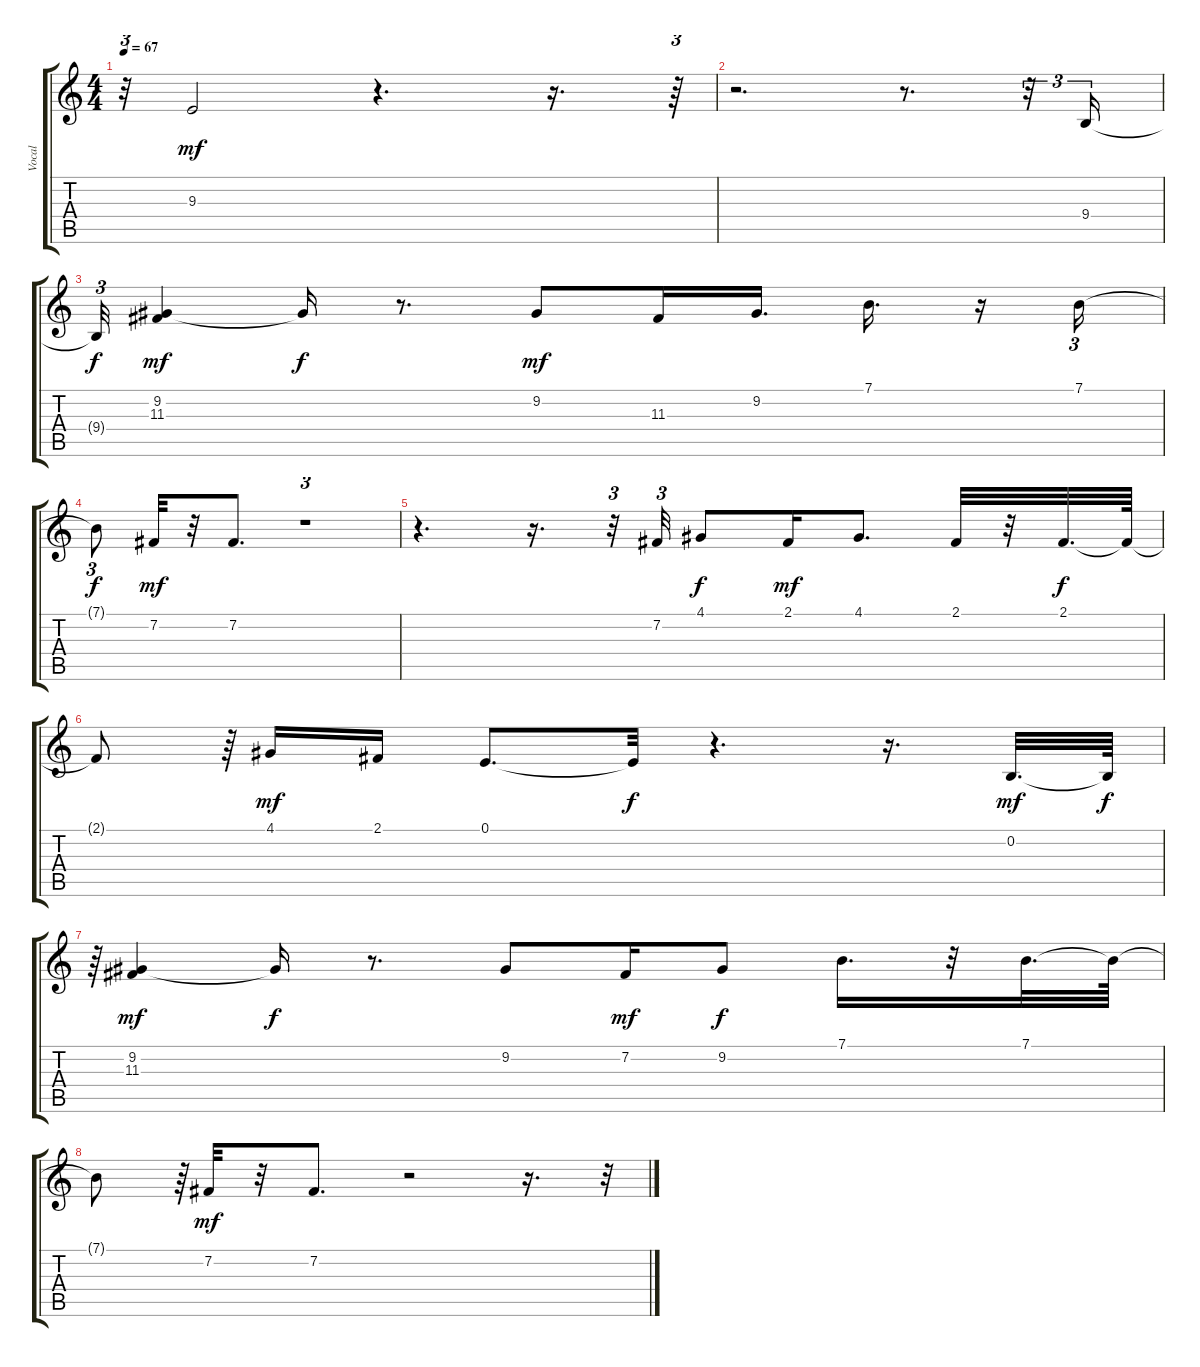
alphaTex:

\track ("Vocal" "Vocal") {instrument voiceoohs}
\staff {score tabs}
\tuning (E4 B3 G3 D3 A2 E2) {hide}
\ts (4 4)
\tempo 67
\clef g2
\ks c
r.32{tu (3 2) dy mp} 9.3.2{dy mf} r.4{d} r.16{d} r.64{tu (3 2)} |
r.2{d} r.8{d} r.32{tu (3 2)} 9.4.16{tu (3 2)} |
9.4{t}.32{tu (3 2) dy f} (9.2 11.3).4{dy mf} 9.2{t}.16{dy f} r.8{d} 9.2.8{dy mf} 11.3.16 9.2.16{d} 7.1.16{d} r.16 7.1.16{tu (3 2)} |
7.1{t}.8{tu (3 2) dy f} 7.2.32{dy mf} r.32 7.2.8{d} r.1{tu (3 2)} |
r.4{d} r.16{d} r.32{tu (3 2)} 7.2.32{tu (3 2)} 4.1.8{dy f} 2.1.16{dy mf} 4.1.8{d} 2.1.32 r.32 2.1.32{d dy f} 2.1{t}.64 |
2.1{t}.8 r.64{tu (3 2)} 4.1.16{dy mf} 2.1.16 0.1.8{d} 0.1{t}.32{dy f} r.4{d} r.16{d} 0.2.32{d dy mf} 0.2{t}.64{dy f} |
r.64{tu (3 2)} (9.2 11.3).4{dy mf} 9.2{t}.16{dy f} r.8{d} 9.2.8 7.2.16{dy mf} 9.2.8{dy f} 7.1.16{d} r.32 7.1.32{d} 7.1{t}.64 |
7.1{t}.8 r.64{tu (3 2)} 7.2.32{dy mf} r.32 7.2.8{d} r.2 r.16{d} r.32{tu (3 2)}
